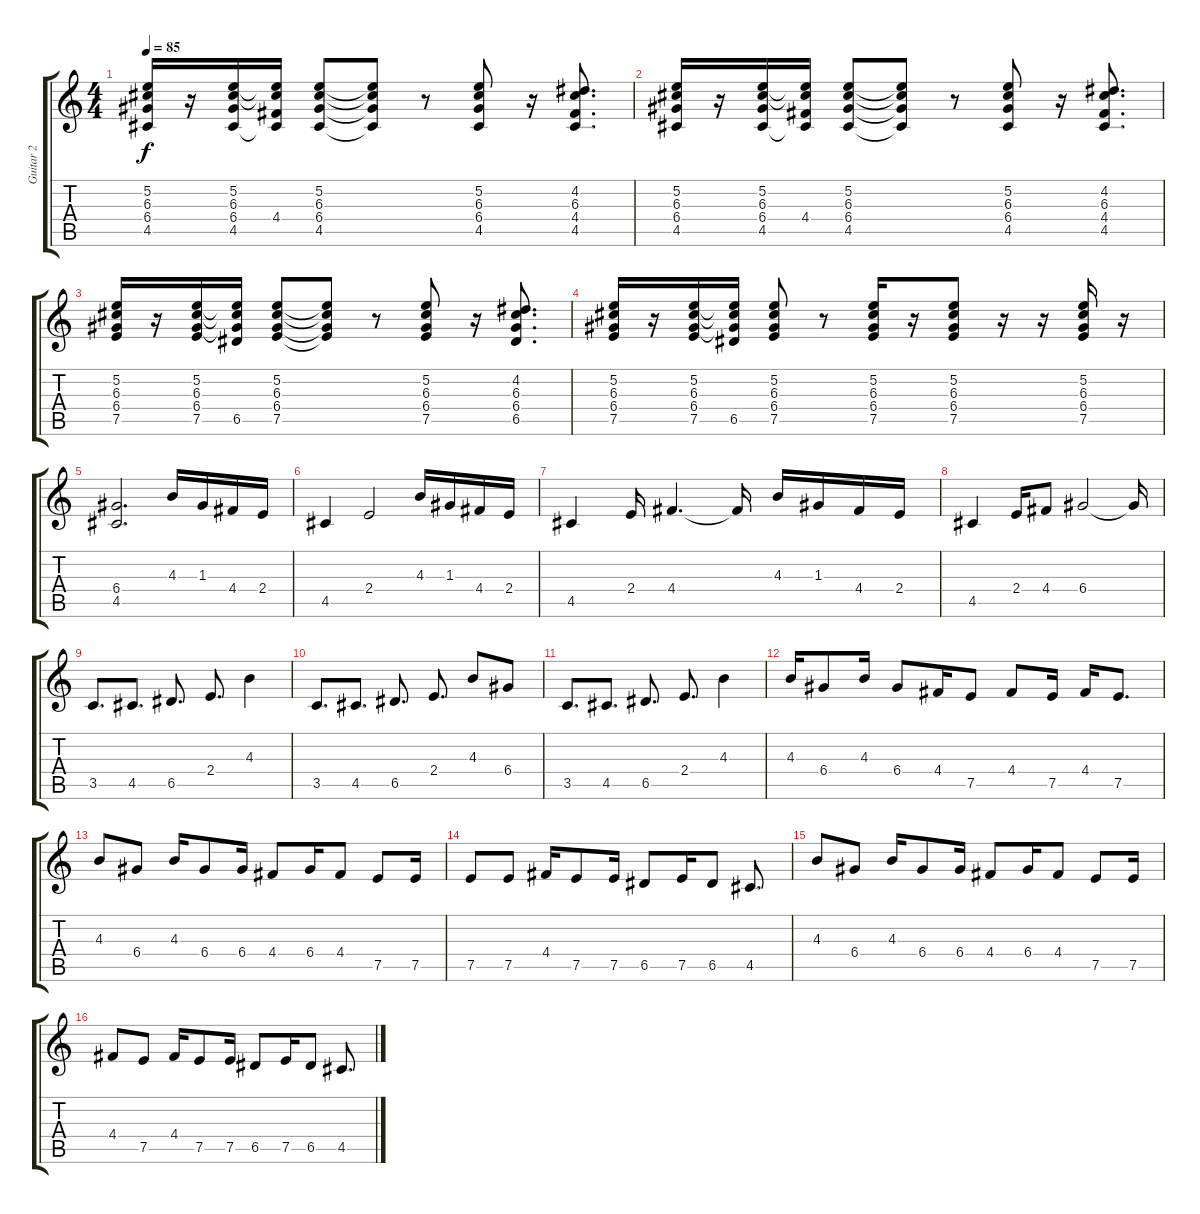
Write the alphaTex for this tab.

\track ("Guitar 2" "Guitar 2") {instrument acousticguitarnylon}
\staff {score tabs}
\tuning (E4 B3 G3 D3 A2 E2) {hide}
\ts (4 4)
\tempo 85
\clef g2
\ks c
(5.2 6.3 6.4 4.5).16{dy f} r.16 (5.2 6.3 6.4 4.5).16 (5.2{t} 6.3{t} 4.4 4.5{t}).16 (5.2 6.3 6.4 4.5).8 (5.2{t} 6.3{t} 6.4{t} 4.5{t}).8 r.8 (5.2 6.3 6.4 4.5).8 r.16 (4.2 6.3 4.4 4.5).8{d} |
(5.2 6.3 6.4 4.5).16 r.16 (5.2 6.3 6.4 4.5).16 (5.2{t} 6.3{t} 4.4 4.5{t}).16 (5.2 6.3 6.4 4.5).8 (5.2{t} 6.3{t} 6.4{t} 4.5{t}).8 r.8 (5.2 6.3 6.4 4.5).8 r.16 (4.2 6.3 4.4 4.5).8{d} |
(5.2 6.3 6.4 7.5).16 r.16 (5.2 6.3 6.4 7.5).16 (5.2{t} 6.3{t} 6.4{t} 6.5).16 (5.2 6.3 6.4 7.5).8 (5.2{t} 6.3{t} 6.4{t} 7.5{t}).8 r.8 (5.2 6.3 6.4 7.5).8 r.16 (4.2 6.3 6.4 6.5).8{d} |
(5.2 6.3 6.4 7.5).16 r.16 (5.2 6.3 6.4 7.5).16 (5.2{t} 6.3{t} 6.4{t} 6.5).16 (5.2 6.3 6.4 7.5).8 r.8 (5.2 6.3 6.4 7.5).16 r.16 (5.2 6.3 6.4 7.5).8 r.16 r.16 (5.2 6.3 6.4 7.5).16 r.16 |
(6.4 4.5).2{d} 4.3.16 1.3.16 4.4.16 2.4.16 |
4.5.4 2.4.2 4.3.16 1.3.16 4.4.16 2.4.16 |
4.5.4 2.4.16 4.4.4{d} 4.4{t}.16 4.3.16 1.3.16 4.4.16 2.4.16 |
4.5.4 2.4.16 4.4.8 6.4.2 6.4{t}.16 |
3.5.8{d} 4.5.8{d} 6.5.8{d} 2.4.8{d} 4.3.4 |
3.5.8{d} 4.5.8{d} 6.5.8{d} 2.4.8{d} 4.3.8 6.4.8 |
3.5.8{d} 4.5.8{d} 6.5.8{d} 2.4.8{d} 4.3.4 |
4.3.16 6.4.8 4.3.16 6.4.8 4.4.16 7.5.8 4.4.8 7.5.16 4.4.16 7.5.8{d} |
4.3.8 6.4.8 4.3.16 6.4.8 6.4.16 4.4.8 6.4.16 4.4.8 7.5.8 7.5.16 |
7.5.8 7.5.8 4.4.16 7.5.8 7.5.16 6.5.8 7.5.16 6.5.8 4.5.8{d} |
4.3.8 6.4.8 4.3.16 6.4.8 6.4.16 4.4.8 6.4.16 4.4.8 7.5.8 7.5.16 |
4.4.8 7.5.8 4.4.16 7.5.8 7.5.16 6.5.8 7.5.16 6.5.8 4.5.8{d}
